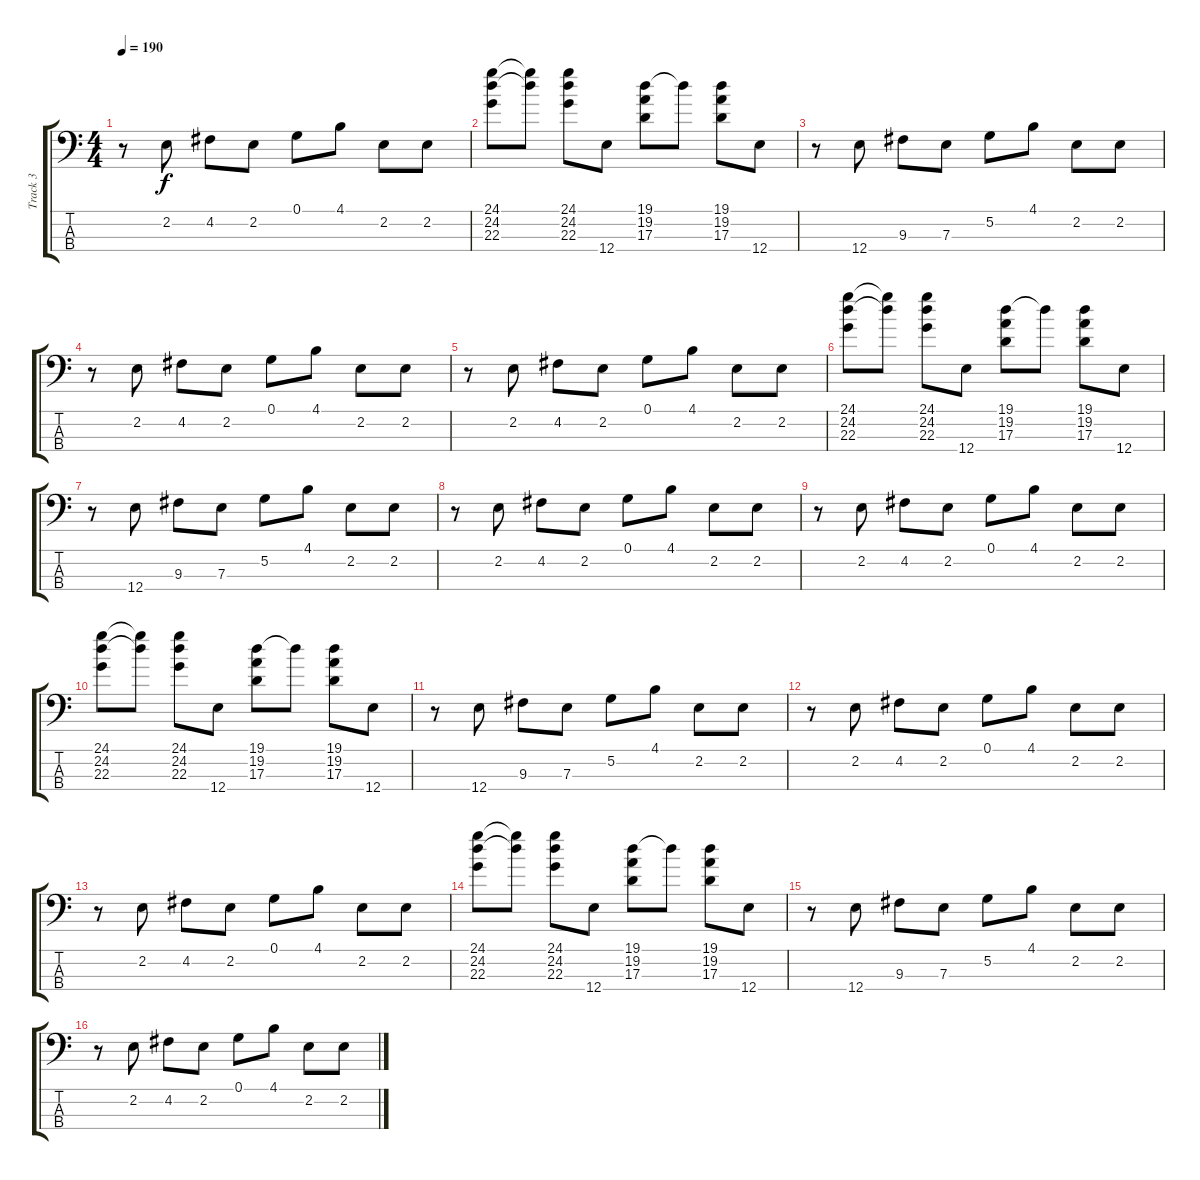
\track ("Track 3" "Track 3") {instrument electricbassfinger}
\staff {score tabs}
\tuning (G2 D2 A1 E1) {hide}
\ts (4 4)
\tempo 190
\clef f4
\ks c
r.8{dy f} 2.2.8 4.2.8 2.2.8 0.1.8 4.1.8 2.2.8 2.2.8 |
(24.1 24.2 22.3).8 (24.1{t} 24.2{t}).8 (24.1 24.2 22.3).8 12.4.8 (19.1 19.2 17.3).8 19.1{t}.8 (19.1 19.2 17.3).8 12.4.8 |
r.8 12.4.8 9.3.8 7.3.8 5.2.8 4.1.8 2.2.8 2.2.8 |
r.8 2.2.8 4.2.8 2.2.8 0.1.8 4.1.8 2.2.8 2.2.8 |
r.8 2.2.8 4.2.8 2.2.8 0.1.8 4.1.8 2.2.8 2.2.8 |
(24.1 24.2 22.3).8 (24.1{t} 24.2{t}).8 (24.1 24.2 22.3).8 12.4.8 (19.1 19.2 17.3).8 19.1{t}.8 (19.1 19.2 17.3).8 12.4.8 |
r.8 12.4.8 9.3.8 7.3.8 5.2.8 4.1.8 2.2.8 2.2.8 |
r.8 2.2.8 4.2.8 2.2.8 0.1.8 4.1.8 2.2.8 2.2.8 |
r.8 2.2.8 4.2.8 2.2.8 0.1.8 4.1.8 2.2.8 2.2.8 |
(24.1 24.2 22.3).8 (24.1{t} 24.2{t}).8 (24.1 24.2 22.3).8 12.4.8 (19.1 19.2 17.3).8 19.1{t}.8 (19.1 19.2 17.3).8 12.4.8 |
r.8 12.4.8 9.3.8 7.3.8 5.2.8 4.1.8 2.2.8 2.2.8 |
r.8 2.2.8 4.2.8 2.2.8 0.1.8 4.1.8 2.2.8 2.2.8 |
r.8 2.2.8 4.2.8 2.2.8 0.1.8 4.1.8 2.2.8 2.2.8 |
(24.1 24.2 22.3).8 (24.1{t} 24.2{t}).8 (24.1 24.2 22.3).8 12.4.8 (19.1 19.2 17.3).8 19.1{t}.8 (19.1 19.2 17.3).8 12.4.8 |
r.8 12.4.8 9.3.8 7.3.8 5.2.8 4.1.8 2.2.8 2.2.8 |
r.8 2.2.8 4.2.8 2.2.8 0.1.8 4.1.8 2.2.8 2.2.8
